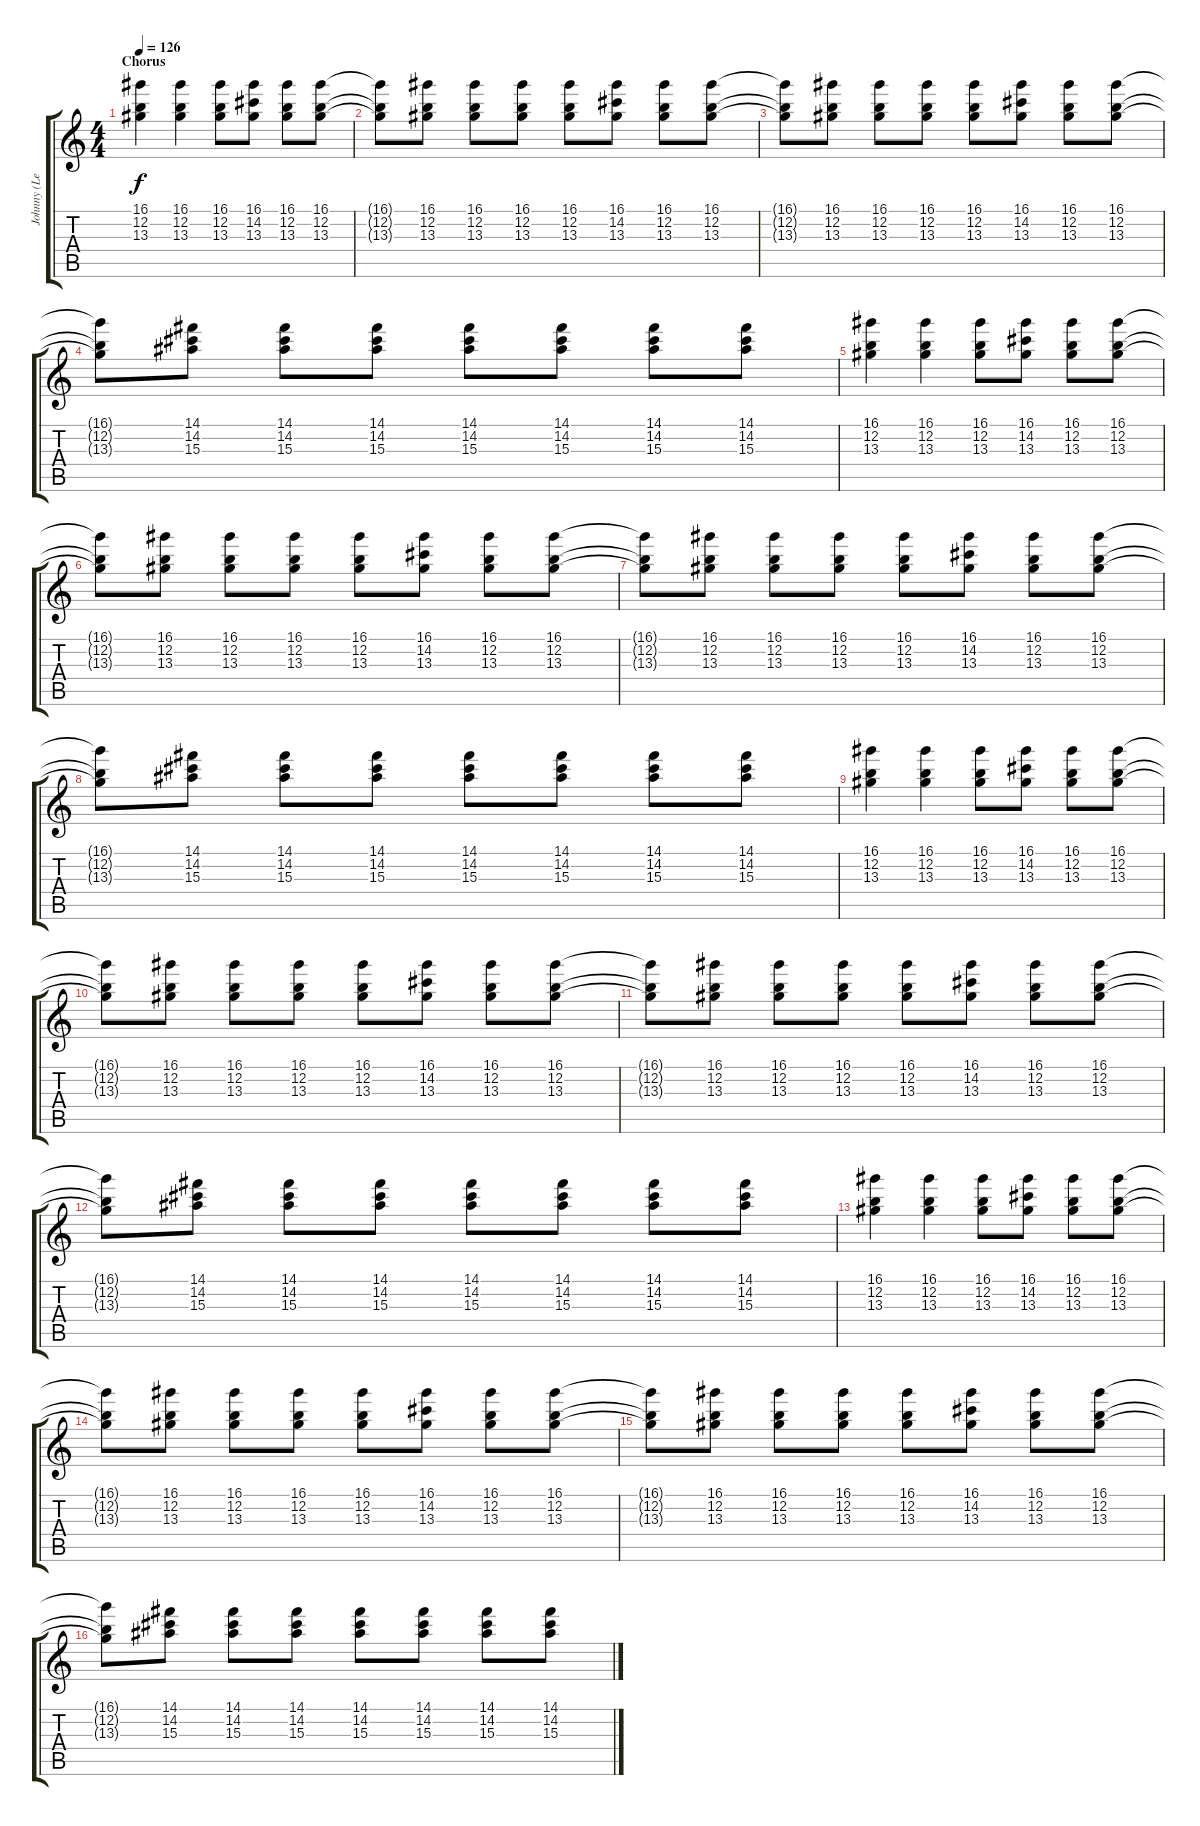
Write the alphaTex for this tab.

\track ("Johnny (Lead Guitar)" "Johnny (Le") {instrument overdrivenguitar}
\staff {score tabs}
\tuning (E4 B3 G3 D3 A2 E2) {hide}
\ts (4 4)
\section ("" "Chorus")
\tempo 126
\clef g2
\ks c
(16.1 12.2 13.3).4{dy f} (16.1 12.2 13.3).4 (16.1 12.2 13.3).8 (16.1 14.2 13.3).8 (16.1 12.2 13.3).8 (16.1 12.2 13.3).8 |
(16.1{t} 12.2{t} 13.3{t}).8 (16.1 12.2 13.3).8 (16.1 12.2 13.3).8 (16.1 12.2 13.3).8 (16.1 12.2 13.3).8 (16.1 14.2 13.3).8 (16.1 12.2 13.3).8 (16.1 12.2 13.3).8 |
(16.1{t} 12.2{t} 13.3{t}).8 (16.1 12.2 13.3).8 (16.1 12.2 13.3).8 (16.1 12.2 13.3).8 (16.1 12.2 13.3).8 (16.1 14.2 13.3).8 (16.1 12.2 13.3).8 (16.1 12.2 13.3).8 |
(16.1{t} 12.2{t} 13.3{t}).8 (14.1 14.2 15.3).8 (14.1 14.2 15.3).8 (14.1 14.2 15.3).8 (14.1 14.2 15.3).8 (14.1 14.2 15.3).8 (14.1 14.2 15.3).8 (14.1 14.2 15.3).8 |
(16.1 12.2 13.3).4 (16.1 12.2 13.3).4 (16.1 12.2 13.3).8 (16.1 14.2 13.3).8 (16.1 12.2 13.3).8 (16.1 12.2 13.3).8 |
(16.1{t} 12.2{t} 13.3{t}).8 (16.1 12.2 13.3).8 (16.1 12.2 13.3).8 (16.1 12.2 13.3).8 (16.1 12.2 13.3).8 (16.1 14.2 13.3).8 (16.1 12.2 13.3).8 (16.1 12.2 13.3).8 |
(16.1{t} 12.2{t} 13.3{t}).8 (16.1 12.2 13.3).8 (16.1 12.2 13.3).8 (16.1 12.2 13.3).8 (16.1 12.2 13.3).8 (16.1 14.2 13.3).8 (16.1 12.2 13.3).8 (16.1 12.2 13.3).8 |
(16.1{t} 12.2{t} 13.3{t}).8 (14.1 14.2 15.3).8 (14.1 14.2 15.3).8 (14.1 14.2 15.3).8 (14.1 14.2 15.3).8 (14.1 14.2 15.3).8 (14.1 14.2 15.3).8 (14.1 14.2 15.3).8 |
(16.1 12.2 13.3).4 (16.1 12.2 13.3).4 (16.1 12.2 13.3).8 (16.1 14.2 13.3).8 (16.1 12.2 13.3).8 (16.1 12.2 13.3).8 |
(16.1{t} 12.2{t} 13.3{t}).8 (16.1 12.2 13.3).8 (16.1 12.2 13.3).8 (16.1 12.2 13.3).8 (16.1 12.2 13.3).8 (16.1 14.2 13.3).8 (16.1 12.2 13.3).8 (16.1 12.2 13.3).8 |
(16.1{t} 12.2{t} 13.3{t}).8 (16.1 12.2 13.3).8 (16.1 12.2 13.3).8 (16.1 12.2 13.3).8 (16.1 12.2 13.3).8 (16.1 14.2 13.3).8 (16.1 12.2 13.3).8 (16.1 12.2 13.3).8 |
(16.1{t} 12.2{t} 13.3{t}).8 (14.1 14.2 15.3).8 (14.1 14.2 15.3).8 (14.1 14.2 15.3).8 (14.1 14.2 15.3).8 (14.1 14.2 15.3).8 (14.1 14.2 15.3).8 (14.1 14.2 15.3).8 |
(16.1 12.2 13.3).4 (16.1 12.2 13.3).4 (16.1 12.2 13.3).8 (16.1 14.2 13.3).8 (16.1 12.2 13.3).8 (16.1 12.2 13.3).8 |
(16.1{t} 12.2{t} 13.3{t}).8 (16.1 12.2 13.3).8 (16.1 12.2 13.3).8 (16.1 12.2 13.3).8 (16.1 12.2 13.3).8 (16.1 14.2 13.3).8 (16.1 12.2 13.3).8 (16.1 12.2 13.3).8 |
(16.1{t} 12.2{t} 13.3{t}).8 (16.1 12.2 13.3).8 (16.1 12.2 13.3).8 (16.1 12.2 13.3).8 (16.1 12.2 13.3).8 (16.1 14.2 13.3).8 (16.1 12.2 13.3).8 (16.1 12.2 13.3).8 |
(16.1{t} 12.2{t} 13.3{t}).8 (14.1 14.2 15.3).8 (14.1 14.2 15.3).8 (14.1 14.2 15.3).8 (14.1 14.2 15.3).8 (14.1 14.2 15.3).8 (14.1 14.2 15.3).8 (14.1 14.2 15.3).8
